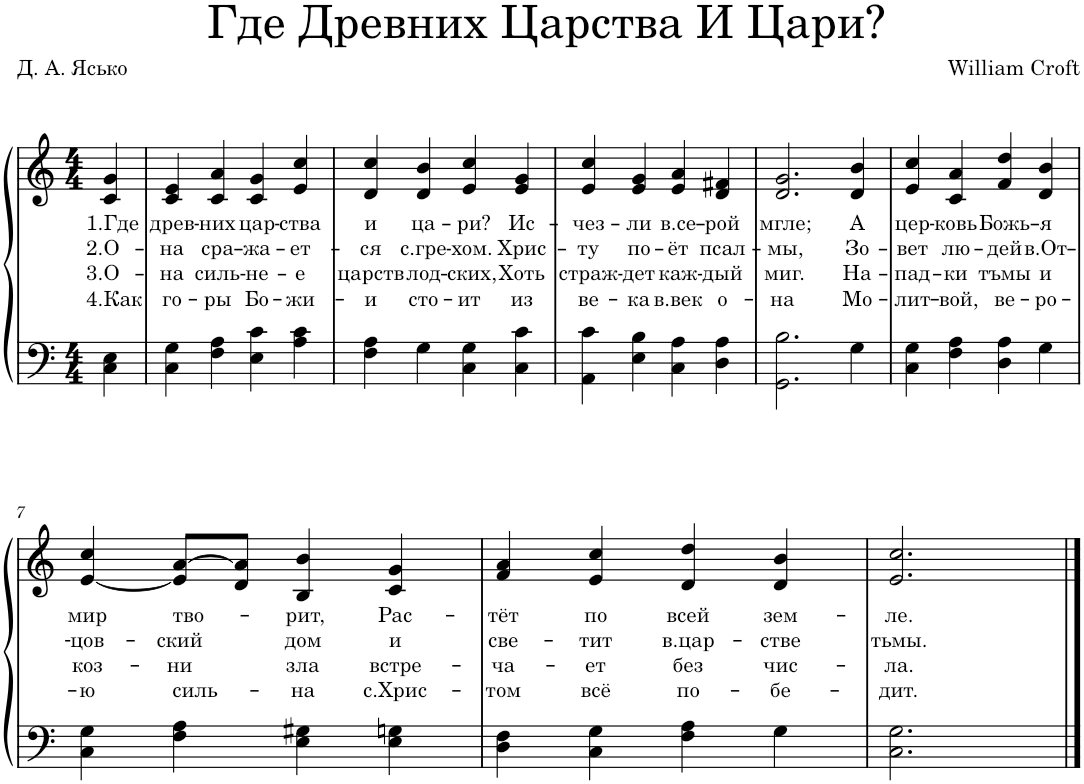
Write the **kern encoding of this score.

**kern	**kern	**text	**text	**text	**text
*part1	*part1	*part1	*part1	*part1	*part1
*staff2	*staff1	*staff1	*staff1	*staff1	*staff1
*I"Piano	*	*	*	*	*
*I'Pno.	*	*	*	*	*
*clefF4	*clefG2	*	*	*	*
*k[]	*k[]	*	*	*	*
*M4/4	*M4/4	*	*	*	*
=1	=1	=1	=1	=1	=1
!	!	!LO:LY:b	!LO:LY:b	!LO:LY:b	!LO:LY:b
4C\ 4E\	4c/ 4g/	1.Где	2.О-	3.О-	4.Как
=2	=2	=2	=2	=2	=2
!	!	!LO:LY:b	!LO:LY:b	!LO:LY:b	!LO:LY:b
4C\ 4G\	4c/ 4e/	древ-	-на	-на	го-
!	!	!LO:LY:b	!LO:LY:b	!LO:LY:b	!LO:LY:b
4F\ 4A\	4c/ 4a/	-них	сра-	силь-	-ры
!	!	!LO:LY:b	!LO:LY:b	!LO:LY:b	!LO:LY:b
4E\ 4c\	4c/ 4g/	цар-	-жа-	-не-	Бо-
!	!	!LO:LY:b	!LO:LY:b	!LO:LY:b	!LO:LY:b
4A\ 4c\	4e/ 4cc/	-ства	-ет-	-е	-жи-
=3	=3	=3	=3	=3	=3
!	!	!LO:LY:b	!LO:LY:b	!LO:LY:b	!LO:LY:b
4F\ 4A\	4d/ 4cc/	и	-ся	царств	-и
!	!	!LO:LY:b	!LO:LY:b	!LO:LY:b	!LO:LY:b
4G\	4d/ 4b/	ца-	с.гре-	лод-	сто-
!	!	!LO:LY:b	!LO:LY:b	!LO:LY:b	!LO:LY:b
4C\ 4G\	4e/ 4cc/	-ри?	-хом.	-ских,	-ит
!	!	!LO:LY:b	!LO:LY:b	!LO:LY:b	!LO:LY:b
4C\ 4c\	4e/ 4g/	Ис-	Хрис-	Хоть	из
=4	=4	=4	=4	=4	=4
!	!	!LO:LY:b	!LO:LY:b	!LO:LY:b	!LO:LY:b
4AA\ 4c\	4e/ 4cc/	-чез-	-ту	страж-	ве-
!	!	!LO:LY:b	!LO:LY:b	!LO:LY:b	!LO:LY:b
4E\ 4B\	4e/ 4g/	-ли	по-	-дет	-ка
!	!	!LO:LY:b	!LO:LY:b	!LO:LY:b	!LO:LY:b
4C\ 4A\	4e/ 4a/	в.се-	-ёт	каж-	в.век
!	!	!LO:LY:b	!LO:LY:b	!LO:LY:b	!LO:LY:b
4D\ 4A\	4d/ 4f#X/	-рой	псал-	-дый	о-
=5	=5	=5	=5	=5	=5
!	!	!LO:LY:b	!LO:LY:b	!LO:LY:b	!LO:LY:b
2.GG\ 2.B\	2.d/ 2.g/	мгле;	-мы,	миг.	-на
!	!	!LO:LY:b	!LO:LY:b	!LO:LY:b	!LO:LY:b
4G\	4d/ 4b/	А	Зо-	На-	Мо-
=6	=6	=6	=6	=6	=6
!	!	!LO:LY:b	!LO:LY:b	!LO:LY:b	!LO:LY:b
4C\ 4G\	4e/ 4cc/	цер-	-вет	-пад-	-лит-
!	!	!LO:LY:b	!LO:LY:b	!LO:LY:b	!LO:LY:b
4F\ 4A\	4c/ 4a/	-ковь	лю-	-ки	-вой,
!	!	!LO:LY:b	!LO:LY:b	!LO:LY:b	!LO:LY:b
4D\ 4A\	4f/ 4dd/	Божь-	-дей	тъмы	ве-
!	!	!LO:LY:b	!LO:LY:b	!LO:LY:b	!LO:LY:b
4G\	4d/ 4b/	-я	в.От-	и	-po-
!!LO:LB:g=z
=7	=7	=7	=7	=7	=7
!	!	!LO:LY:b	!LO:LY:b	!LO:LY:b	!LO:LY:b
4C\ 4G\	[4e/ 4cc/	мир	-цов-	коз-	-ю
!	!	!LO:LY:b	!LO:LY:b	!LO:LY:b	!LO:LY:b
4F\ 4A\	8e/] [8a/L	тво-	-ский	-ни	силь-
.	8d/ 8a/]J	.	.	.	.
!	!	!LO:LY:b	!LO:LY:b	!LO:LY:b	!LO:LY:b
4E\ 4G#X\	4B/ 4b/	-рит,	дом	зла	-нa
!	!	!LO:LY:b	!LO:LY:b	!LO:LY:b	!LO:LY:b
4E\ 4Gn\	4c/ 4g/	Рас-	и	встре-	с.Хрис-
=8	=8	=8	=8	=8	=8
!	!	!LO:LY:b	!LO:LY:b	!LO:LY:b	!LO:LY:b
4D\ 4F\	4f/ 4a/	-тёт	све-	-ча-	-том
!	!	!LO:LY:b	!LO:LY:b	!LO:LY:b	!LO:LY:b
4C\ 4G\	4e/ 4cc/	по	-тит	-ет	всё
!	!	!LO:LY:b	!LO:LY:b	!LO:LY:b	!LO:LY:b
4F\ 4A\	4d/ 4dd/	всей	в.цар-	без	по-
!	!	!LO:LY:b	!LO:LY:b	!LO:LY:b	!LO:LY:b
4G\	4d/ 4b/	зем-	-стве	чис-	-бе-
=9	=9	=9	=9	=9	=9
!	!	!LO:LY:b	!LO:LY:b	!LO:LY:b	!LO:LY:b
2.C\ 2.G\	2.e/ 2.cc/	-ле.	тьмы.	-ла.	-дит.
==	==	==	==	==	==
*-	*-	*-	*-	*-	*-
